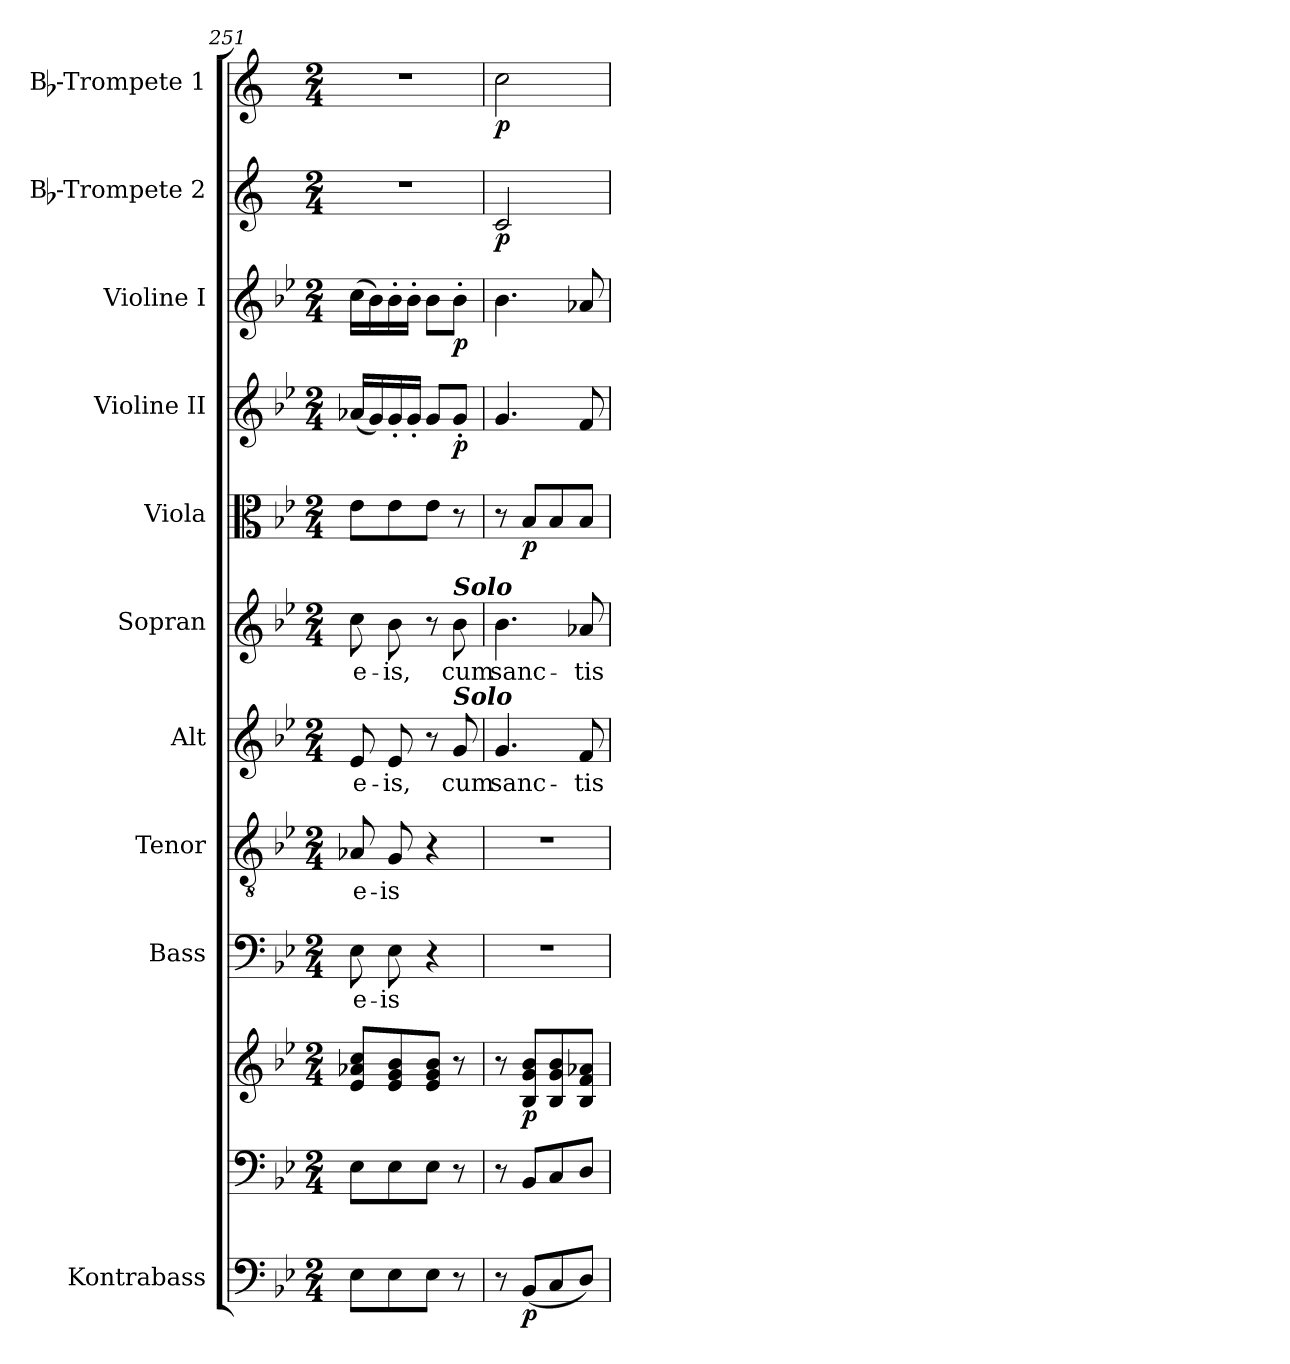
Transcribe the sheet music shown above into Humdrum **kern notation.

**kern	**dynam	**kern	**kern	**dynam	**kern	**text	**kern	**text	**kern	**text	**kern	**text	**kern	**dynam	**kern	**dynam	**kern	**dynam	**kern	**dynam	**kern	**dynam
*part11	*part11	*part10	*part10	*part10	*part9	*part9	*part8	*part8	*part7	*part7	*part6	*part6	*part5	*part5	*part4	*part4	*part3	*part3	*part2	*part2	*part1	*part1
*staff12	*staff12	*staff11	*staff10	*staff10/11	*staff9	*staff9	*staff8	*staff8	*staff7	*staff7	*staff6	*staff6	*staff5	*staff5	*staff4	*staff4	*staff3	*staff3	*staff2	*staff2	*staff1	*staff1
*I"Kontrabass	*	*	*	*	*I"Bass	*	*I"Tenor	*	*I"Alt	*	*I"Sopran	*	*I"Viola	*	*I"Violine II	*	*I"Violine I	*	*I"Bb-Trompete 2	*	*I"Bb-Trompete 1	*
*I'Kb.	*	*	*	*	*I'B.	*	*I'T.	*	*I'A.	*	*I'S.	*	*I'Vla.	*	*I'Vl. II	*	*I'Vl. I	*	*I'Bb Trp. 2	*	*I'Bb Trp. 1	*
*clefF4	*	*clefF4	*clefG2	*	*clefF4	*	*clefGv2	*	*clefG2	*	*clefG2	*	*clefC3	*	*clefG2	*	*clefG2	*	*clefG2	*	*clefG2	*
*ITrd7c12	*	*	*	*	*	*	*	*	*	*	*	*	*	*	*	*	*	*	*ITrd1c2	*	*ITrd1c2	*
*k[b-e-]	*	*k[b-e-]	*k[b-e-]	*	*k[b-e-]	*	*k[b-e-]	*	*k[b-e-]	*	*k[b-e-]	*	*k[b-e-]	*	*k[b-e-]	*	*k[b-e-]	*	*k[b-e-]	*	*k[b-e-]	*
*B-:	*	*B-:	*B-:	*	*B-:	*	*B-:	*	*B-:	*	*B-:	*	*B-:	*	*B-:	*	*B-:	*	*B-:	*	*B-:	*
*M2/4	*	*M2/4	*M2/4	*	*M2/4	*	*M2/4	*	*M2/4	*	*M2/4	*	*M2/4	*	*M2/4	*	*M2/4	*	*M2/4	*	*M2/4	*
=251	=251	=251	=251	=251	=251	=251	=251	=251	=251	=251	=251	=251	=251	=251	=251	=251	=251	=251	=251	=251	=251	=251
!	!	!	!	!	!	!LO:LY:b	!	!LO:LY:b	!	!LO:LY:b	!	!LO:LY:b	!	!	!	!	!	!	!	!	!	!
8EE-\L	.	8E-\L	8e-/ 8a-X/ 8cc/L	.	8E-\	e-	8A-X/	e-	8e-/	e-	8cc\	e-	8e-\L	.	(<16a-X/LL	.	(>16cc\LL	.	2r	.	2r	.
.	.	.	.	.	.	.	.	.	.	.	.	.	.	.	16g/)	.	16b-\)	.	.	.	.	.
!	!	!	!	!	!	!LO:LY:b	!	!LO:LY:b	!	!LO:LY:b	!	!LO:LY:b	!	!	!	!	!	!	!	!	!	!
8EE-\	.	8E-\	8e-/ 8g/ 8b-/	.	8E-\	-is	8G/	-is	8e-/	-is,	8b-\	-is,	8e-\	.	16g'</	.	16b-'>\	.	.	.	.	.
.	.	.	.	.	.	.	.	.	.	.	.	.	.	.	16g'</JJ	.	16b-'>\JJ	.	.	.	.	.
8EE-\J	.	8E-\J	8e-/ 8g/ 8b-/J	.	4r	.	4r	.	8r	.	8r	.	8e-\J	.	8g/L	.	8b-\L	.	.	.	.	.
!	!	!	!	!	!	!	!	!	!	!	!LO:TX:a:Bi:t=Solo	!	!	!	!	!	!	!	!	!	!	!
!	!	!	!	!	!	!	!	!	!LO:TX:a:Bi:t=Solo	!	!	!	!	!	!	!	!	!	!	!	!	!
!	!	!	!	!	!	!	!	!	!	!LO:LY:b	!	!LO:LY:b	!	!	!	!LO:DY:b	!	!LO:DY:b	!	!	!	!
8r	.	8r	8r	.	.	.	.	.	8g/	cum	8b-\	cum	8r	.	8g'</J	p	8b-'>\J	p	.	.	.	.
!!LO:PB:g=z
=252	=252	=252	=252	=252	=252	=252	=252	=252	=252	=252	=252	=252	=252	=252	=252	=252	=252	=252	=252	=252	=252	=252
!	!	!	!	!	!	!	!	!	!	!LO:LY:b	!	!LO:LY:b	!	!	!	!	!	!	!	!LO:DY:b	!	!LO:DY:b
8r	.	8r	8r	.	2r	.	2r	.	4.g/	sanc-	4.b-\	sanc-	8r	.	4.g/	.	4.b-\	.	2B-/	p	2b-\	p
!	!LO:DY:b	!	!	!LO:DY:b	!	!	!	!	!	!	!	!	!	!LO:DY:b	!	!	!	!	!	!	!	!
(<8BBB-/L	p	8BB-/L	8B-/ 8g/ 8b-/L	p	.	.	.	.	.	.	.	.	8B-/L	p	.	.	.	.	.	.	.	.
8CC/	.	8C/	8B-/ 8g/ 8b-/	.	.	.	.	.	.	.	.	.	8B-/	.	.	.	.	.	.	.	.	.
!	!	!	!	!	!	!	!	!	!	!LO:LY:b	!	!LO:LY:b	!	!	!	!	!	!	!	!	!	!
8DD/J)	.	8D/J	8B-/ 8f/ 8a-X/J	.	.	.	.	.	8f/	-tis	8a-X/	-tis	8B-/J	.	8f/	.	8a-X/	.	.	.	.	.
=	=	=	=	=	=	=	=	=	=	=	=	=	=	=	=	=	=	=	=	=	=	=
*-	*-	*-	*-	*-	*-	*-	*-	*-	*-	*-	*-	*-	*-	*-	*-	*-	*-	*-	*-	*-	*-	*-
